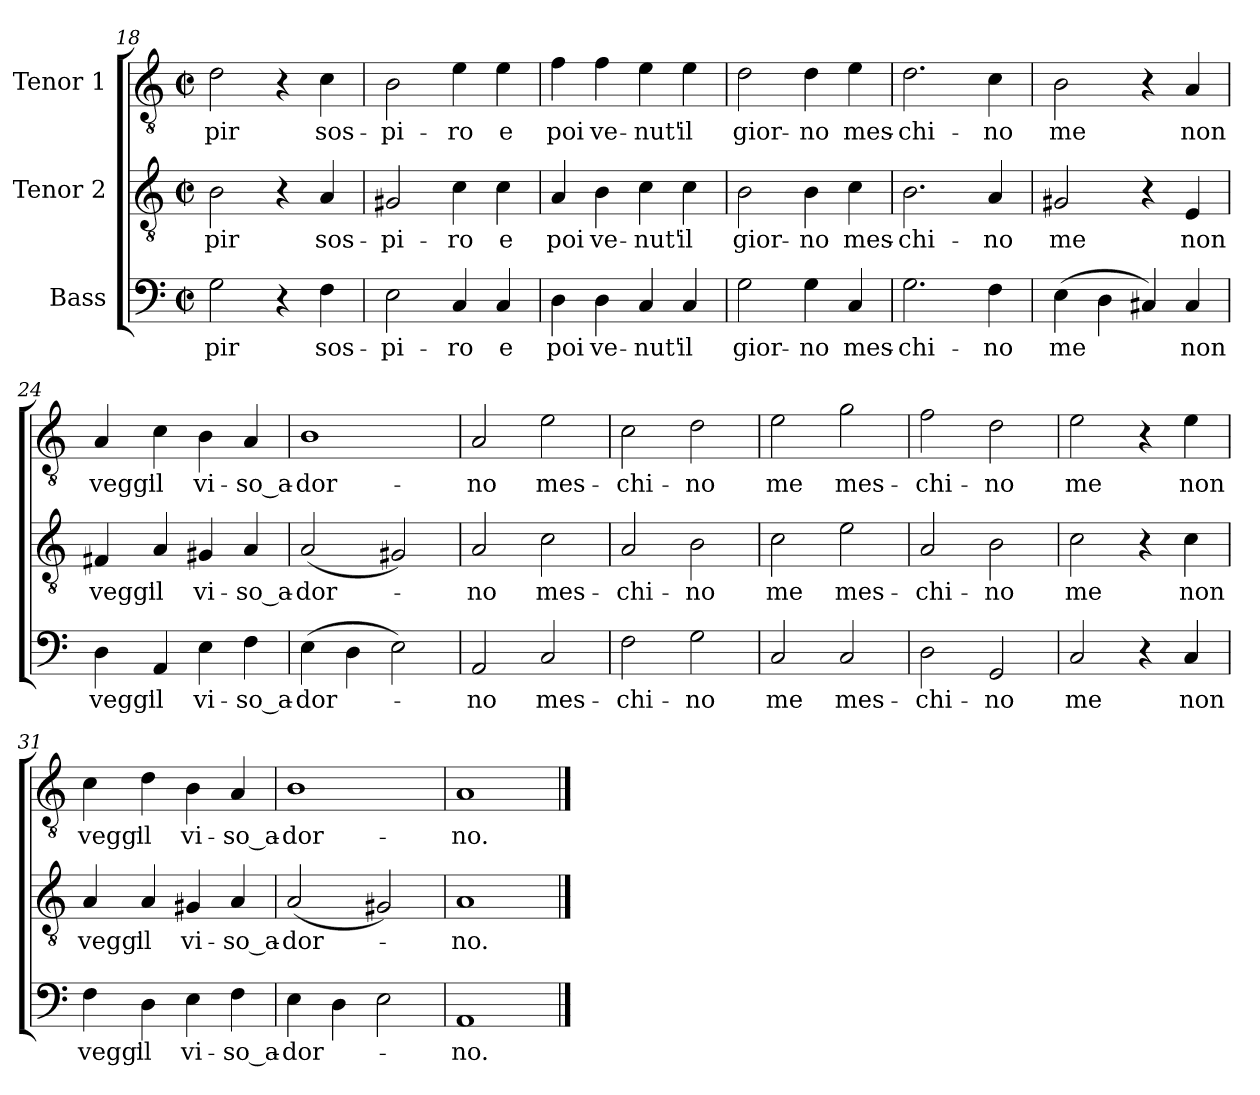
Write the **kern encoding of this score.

**kern	**text	**kern	**text	**kern	**text
*part3	*part3	*part2	*part2	*part1	*part1
*staff3	*staff3	*staff2	*staff2	*staff1	*staff1
*I"Bass	*	*I"Tenor 2	*	*I"Tenor 1	*
*clefF4	*	*clefGv2	*	*clefGv2	*
*k[]	*	*k[]	*	*k[]	*
*a:	*	*a:	*	*a:	*
*M2/2	*	*M2/2	*	*M2/2	*
*met(c|)	*	*met(c|)	*	*met(c|)	*
=18	=18	=18	=18	=18	=18
2G\	-pir	2B\	-pir	2d\	-pir
4r	.	4r	.	4r	.
4F\	sos-	4A/	sos-	4c\	sos-
=19	=19	=19	=19	=19	=19
2E\	-pi-	2G#X/	-pi-	2B\	-pi-
4C/	-ro	4c\	-ro	4e\	-ro
4C/	e	4c\	e	4e\	e
=20	=20	=20	=20	=20	=20
4D\	poi	4A/	poi	4f\	poi
4D\	ve-	4B\	ve-	4f\	ve-
4C/	nut'	4c\	-nut'	4e\	-nut'
4C/	il	4c\	il	4e\	il
=21	=21	=21	=21	=21	=21
2G\	gior-	2B\	gior-	2d\	gior-
4G\	-no	4B\	-no	4d\	-no
4C/	mes-	4c\	mes-	4e\	mes-
!!LO:LB:g=z
=22	=22	=22	=22	=22	=22
2.G\	-chi-	2.B\	-chi-	2.d\	-chi-
4F\	-no	4A/	-no	4c\	-no
=23	=23	=23	=23	=23	=23
(4E\	me	2G#X/	me	2B\	me
4D\	.	.	.	.	.
4C#X/)	.	4r	.	4r	.
4C#/	non	4E/	non	4A/	non
=24	=24	=24	=24	=24	=24
4D\	vegg'	4F#X/	vegg'	4A/	vegg'
4AA/	il	4A/	il	4c\	il
4E\	vi-	4G#X/	vi-	4B\	vi-
4F\	-so_a-	4A/	-so_a-	4A/	-so_a-
=25	=25	=25	=25	=25	=25
(4E\	-dor-	(2A/	-dor-	1B	-dor-
4D\	.	.	.	.	.
2E\)	.	2G#X/)	.	.	.
=26	=26	=26	=26	=26	=26
2AA/	-no	2A/	-no	2A/	-no
2C/	mes-	2c\	mes-	2e\	mes-
!!LO:LB:g=z
=27	=27	=27	=27	=27	=27
2F\	-chi-	2A/	-chi-	2c\	-chi-
2G\	-no	2B\	-no	2d\	-no
=28	=28	=28	=28	=28	=28
2C/	me	2c\	me	2e\	me
2C/	mes-	2e\	mes-	2g\	mes-
=29	=29	=29	=29	=29	=29
2D\	-chi-	2A/	-chi-	2f\	-chi-
2GG/	-no	2B\	-no	2d\	-no
=30	=30	=30	=30	=30	=30
2C/	me	2c\	me	2e\	me
4r	.	4r	.	4r	.
4C/	non	4c\	non	4e\	non
=31	=31	=31	=31	=31	=31
4F\	vegg'	4A/	vegg'	4c\	vegg'
4D\	il	4A/	il	4d\	il
4E\	vi-	4G#X/	vi-	4B\	vi-
4F\	-so_a-	4A/	-so_a-	4A/	-so_a-
=32	=32	=32	=32	=32	=32
4E\	-dor-	(2A/	-dor-	1B	-dor-
4D\	.	.	.	.	.
2E\	.	2G#X/)	.	.	.
=33	=33	=33	=33	=33	=33
1AA	-no.	1A	-no.	1A	-no.
==	==	==	==	==	==
*-	*-	*-	*-	*-	*-
